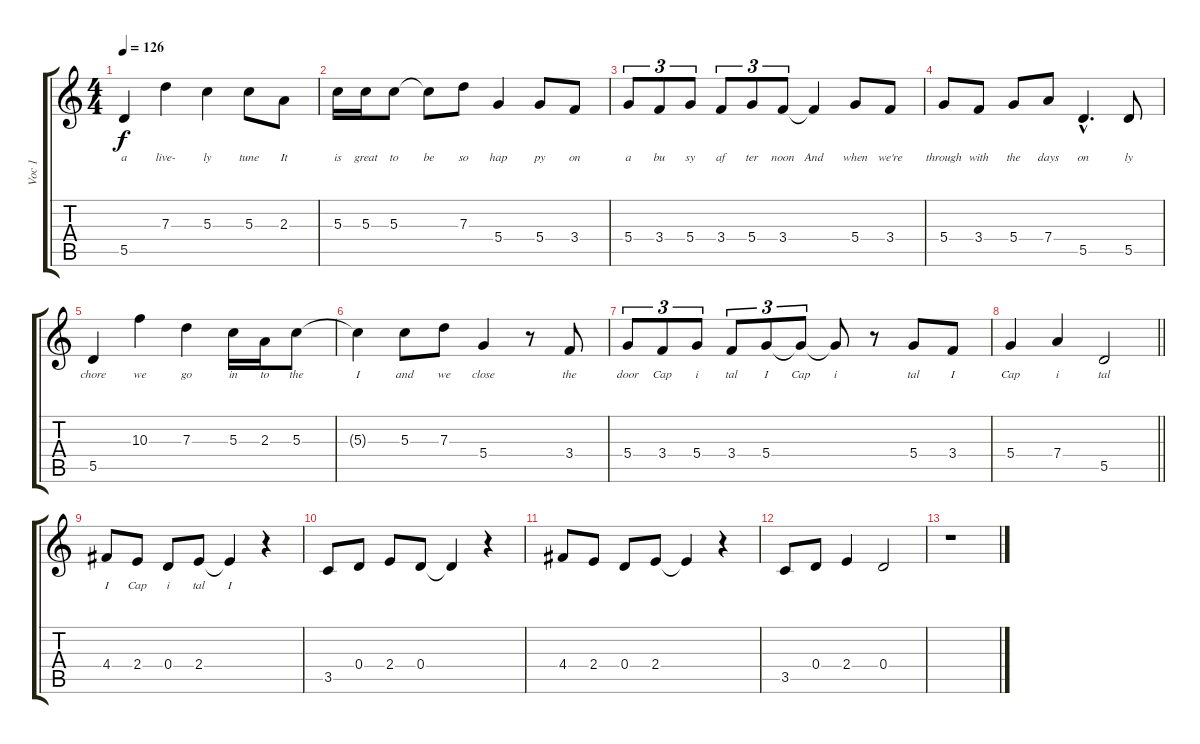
\track ("Voc 1" "Voc 1") {instrument acousticbass}
\staff {score tabs}
\tuning (E4 B3 G3 D3 A2 E2) {hide}
\ts (4 4)
\tempo 126
\clef g2
\ks c
5.5.4{lyrics (0 "a") lyrics (1 "") lyrics (2 "") lyrics (3 "") lyrics (4 "") dy f} 7.3.4{lyrics (0 "live-") lyrics (1 "") lyrics (2 "") lyrics (3 "") lyrics (4 "")} 5.3.4{lyrics (0 "ly") lyrics (1 "") lyrics (2 "") lyrics (3 "") lyrics (4 "")} 5.3.8{lyrics (0 "tune") lyrics (1 "") lyrics (2 "") lyrics (3 "") lyrics (4 "")} 2.3.8{lyrics (0 "It") lyrics (1 "") lyrics (2 "") lyrics (3 "") lyrics (4 "")} |
5.3.16{lyrics (0 "is") lyrics (1 "") lyrics (2 "") lyrics (3 "") lyrics (4 "")} 5.3.16{lyrics (0 "great") lyrics (1 "") lyrics (2 "") lyrics (3 "") lyrics (4 "")} 5.3.8{lyrics (0 "to") lyrics (1 "") lyrics (2 "") lyrics (3 "") lyrics (4 "")} 5.3{t}.8{lyrics (0 "be") lyrics (1 "") lyrics (2 "") lyrics (3 "") lyrics (4 "")} 7.3.8{lyrics (0 "so") lyrics (1 "") lyrics (2 "") lyrics (3 "") lyrics (4 "")} 5.4.4{lyrics (0 "hap") lyrics (1 "") lyrics (2 "") lyrics (3 "") lyrics (4 "")} 5.4.8{lyrics (0 "py") lyrics (1 "") lyrics (2 "") lyrics (3 "") lyrics (4 "")} 3.4.8{lyrics (0 "on") lyrics (1 "") lyrics (2 "") lyrics (3 "") lyrics (4 "")} |
5.4.8{tu (3 2) lyrics (0 "a") lyrics (1 "") lyrics (2 "") lyrics (3 "") lyrics (4 "")} 3.4.8{tu (3 2) lyrics (0 "bu") lyrics (1 "") lyrics (2 "") lyrics (3 "") lyrics (4 "")} 5.4.8{tu (3 2) lyrics (0 "sy") lyrics (1 "") lyrics (2 "") lyrics (3 "") lyrics (4 "")} 3.4.8{tu (3 2) lyrics (0 "af") lyrics (1 "") lyrics (2 "") lyrics (3 "") lyrics (4 "")} 5.4.8{tu (3 2) lyrics (0 "ter") lyrics (1 "") lyrics (2 "") lyrics (3 "") lyrics (4 "")} 3.4.8{tu (3 2) lyrics (0 "noon") lyrics (1 "") lyrics (2 "") lyrics (3 "") lyrics (4 "")} 3.4{t}.4{lyrics (0 "And") lyrics (1 "") lyrics (2 "") lyrics (3 "") lyrics (4 "")} 5.4.8{lyrics (0 "when") lyrics (1 "") lyrics (2 "") lyrics (3 "") lyrics (4 "")} 3.4.8{lyrics (0 "we're") lyrics (1 "") lyrics (2 "") lyrics (3 "") lyrics (4 "")} |
5.4.8{lyrics (0 "through") lyrics (1 "") lyrics (2 "") lyrics (3 "") lyrics (4 "")} 3.4.8{lyrics (0 "with") lyrics (1 "") lyrics (2 "") lyrics (3 "") lyrics (4 "")} 5.4.8{lyrics (0 "the") lyrics (1 "") lyrics (2 "") lyrics (3 "") lyrics (4 "")} 7.4.8{lyrics (0 "days") lyrics (1 "") lyrics (2 "") lyrics (3 "") lyrics (4 "")} 5.5{hac}.4{d lyrics (0 "on") lyrics (1 "") lyrics (2 "") lyrics (3 "") lyrics (4 "")} 5.5.8{lyrics (0 "ly") lyrics (1 "") lyrics (2 "") lyrics (3 "") lyrics (4 "")} |
5.5.4{lyrics (0 "chore") lyrics (1 "") lyrics (2 "") lyrics (3 "") lyrics (4 "")} 10.3.4{lyrics (0 "we") lyrics (1 "") lyrics (2 "") lyrics (3 "") lyrics (4 "")} 7.3.4{lyrics (0 "go") lyrics (1 "") lyrics (2 "") lyrics (3 "") lyrics (4 "")} 5.3.16{lyrics (0 "in") lyrics (1 "") lyrics (2 "") lyrics (3 "") lyrics (4 "")} 2.3.16{lyrics (0 "to") lyrics (1 "") lyrics (2 "") lyrics (3 "") lyrics (4 "")} 5.3.8{lyrics (0 "the") lyrics (1 "") lyrics (2 "") lyrics (3 "") lyrics (4 "")} |
5.3{t}.4{lyrics (0 "I") lyrics (1 "") lyrics (2 "") lyrics (3 "") lyrics (4 "")} 5.3.8{lyrics (0 "and") lyrics (1 "") lyrics (2 "") lyrics (3 "") lyrics (4 "")} 7.3.8{lyrics (0 "we") lyrics (1 "") lyrics (2 "") lyrics (3 "") lyrics (4 "")} 5.4.4{lyrics (0 "close") lyrics (1 "") lyrics (2 "") lyrics (3 "") lyrics (4 "")} r.8 3.4.8{lyrics (0 "the") lyrics (1 "") lyrics (2 "") lyrics (3 "") lyrics (4 "")} |
5.4.8{tu (3 2) lyrics (0 "door") lyrics (1 "") lyrics (2 "") lyrics (3 "") lyrics (4 "")} 3.4.8{tu (3 2) lyrics (0 "Cap") lyrics (1 "") lyrics (2 "") lyrics (3 "") lyrics (4 "")} 5.4.8{tu (3 2) lyrics (0 "i") lyrics (1 "") lyrics (2 "") lyrics (3 "") lyrics (4 "")} 3.4.8{tu (3 2) lyrics (0 "tal") lyrics (1 "") lyrics (2 "") lyrics (3 "") lyrics (4 "")} 5.4.8{tu (3 2) lyrics (0 "I") lyrics (1 "") lyrics (2 "") lyrics (3 "") lyrics (4 "")} 5.4{t}.8{tu (3 2) lyrics (0 "Cap") lyrics (1 "") lyrics (2 "") lyrics (3 "") lyrics (4 "")} 5.4{t}.8{lyrics (0 "i") lyrics (1 "") lyrics (2 "") lyrics (3 "") lyrics (4 "")} r.8 5.4.8{lyrics (0 "tal") lyrics (1 "") lyrics (2 "") lyrics (3 "") lyrics (4 "")} 3.4.8{lyrics (0 "I") lyrics (1 "") lyrics (2 "") lyrics (3 "") lyrics (4 "")} |
\barLineRight lightlight
5.4.4{lyrics (0 "Cap") lyrics (1 "") lyrics (2 "") lyrics (3 "") lyrics (4 "")} 7.4.4{lyrics (0 "i") lyrics (1 "") lyrics (2 "") lyrics (3 "") lyrics (4 "")} 5.5.2{lyrics (0 "tal") lyrics (1 "") lyrics (2 "") lyrics (3 "") lyrics (4 "")} |
4.4.8{lyrics (0 "I") lyrics (1 "") lyrics (2 "") lyrics (3 "") lyrics (4 "")} 2.4.8{lyrics (0 "Cap") lyrics (1 "") lyrics (2 "") lyrics (3 "") lyrics (4 "")} 0.4.8{lyrics (0 "i") lyrics (1 "") lyrics (2 "") lyrics (3 "") lyrics (4 "")} 2.4.8{lyrics (0 "tal") lyrics (1 "") lyrics (2 "") lyrics (3 "") lyrics (4 "")} 2.4{t}.4{lyrics (0 "I") lyrics (1 "") lyrics (2 "") lyrics (3 "") lyrics (4 "")} r.4 |
3.5.8 0.4.8 2.4.8 0.4.8 0.4{t}.4 r.4 |
4.4.8 2.4.8 0.4.8 2.4.8 2.4{t}.4 r.4 |
3.5.8 0.4.8 2.4.4 0.4.2 |
r.1
